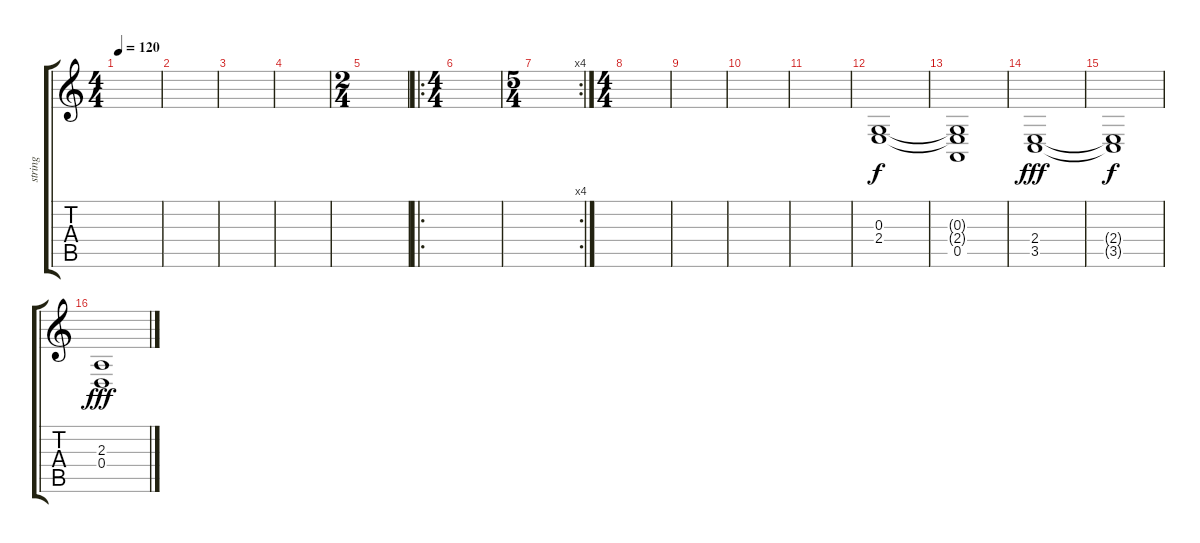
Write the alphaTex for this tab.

\track ("string" "string") {instrument stringensemble1}
\staff {score tabs}
\tuning (E4 B3 G3 D3 A2 E2) {hide}
\ts (4 4)
\tempo 120
\clef g2
\ks c
|
|
|
|
\ts (2 4)
|
\ro
\ts (4 4)
|
\rc 4
\ts (5 4)
|
\ts (4 4)
|
|
|
|
(0.3 2.4).1 |
(0.3{t} 2.4{t} 0.5).1{dy f} |
(2.4 3.5).1{dy fff} |
(2.4{t} 3.5{t}).1{dy f} |
(2.3 0.4).1{dy fff}
